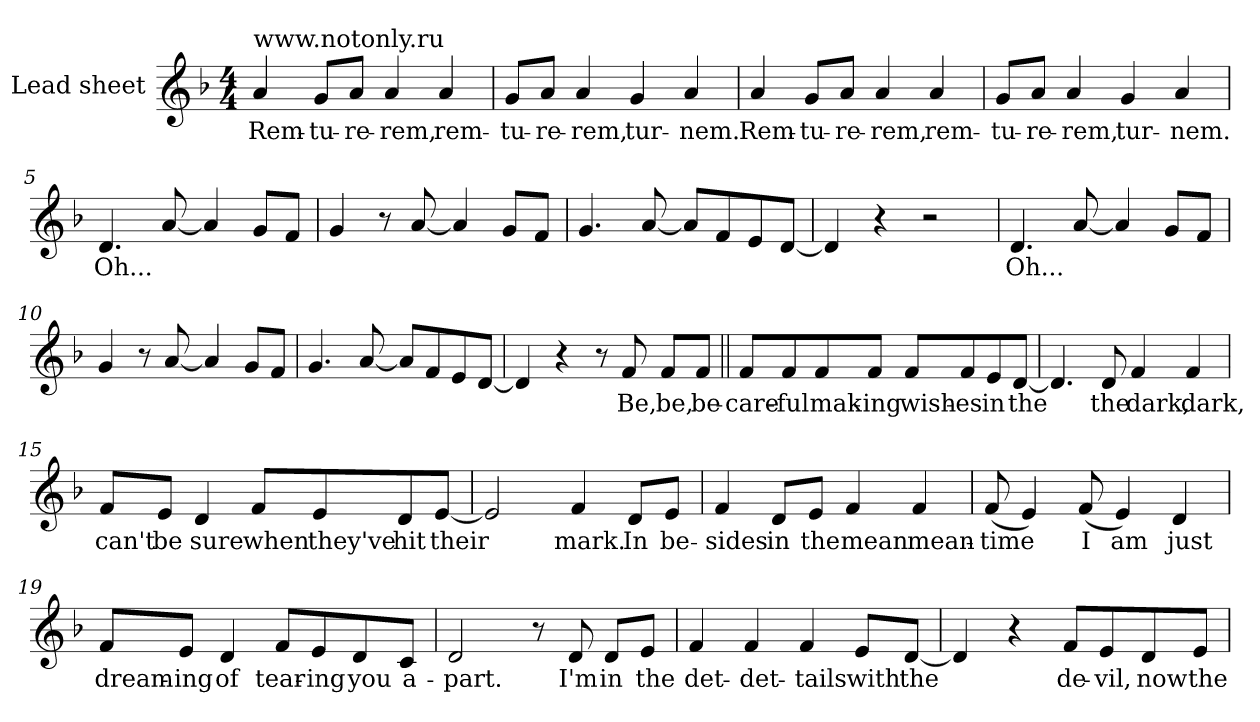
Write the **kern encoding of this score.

**kern	**text
*part1	*part1
*staff1	*staff1
*I"Lead sheet	*
*clefG2	*
*k[b-]	*
*F:	*
*M4/4	*
*MM155	*
=1	=1
!LO:TX:a:t=www.notonly.ru	!
!	!LO:LY:b:color=#FF0080
4a	Rem-
!	!LO:LY:b:color=#FF0080
8gL	-tu-
!	!LO:LY:b:color=#FF0080
8aJ	-re-
!	!LO:LY:b:color=#FF0080
4a	-rem,
!	!LO:LY:b:color=#FF0080
4a	rem-
=2	=2
!	!LO:LY:b:color=#FF0080
8gL	-tu-
!	!LO:LY:b:color=#FF0080
8aJ	-re-
!	!LO:LY:b:color=#FF0080
4a	-rem,
!	!LO:LY:b:color=#FF0080
4g	tur-
!	!LO:LY:b:color=#FF0080
4a	-nem.
=3	=3
!	!LO:LY:b:color=#FF0080
4a	Rem-
!	!LO:LY:b:color=#FF0080
8gL	-tu-
!	!LO:LY:b:color=#FF0080
8aJ	-re-
!	!LO:LY:b:color=#FF0080
4a	-rem,
!	!LO:LY:b:color=#FF0080
4a	rem-
=4	=4
!	!LO:LY:b:color=#FF0080
8gL	-tu-
!	!LO:LY:b:color=#FF0080
8aJ	-re-
!	!LO:LY:b:color=#FF0080
4a	-rem,
!	!LO:LY:b:color=#FF0080
4g	tur-
!	!LO:LY:b:color=#FF0080
4a	-nem.
=5	=5
!	!LO:LY:b:color=#FF8000
4.d	Oh...
[8a	.
4a]	.
8gL	.
8fJ	.
=6	=6
4g	.
8r	.
[8a	.
4a]	.
8gL	.
8fJ	.
=7	=7
4.g	.
[8a	.
8aL]	.
8f	.
8e	.
[8dJ	.
=8	=8
4d]	.
4r	.
2r	.
=9	=9
!	!LO:LY:b:color=#FF8000
4.d	Oh...
[8a	.
4a]	.
8gL	.
8fJ	.
!!LO:LB:g=z
=10	=10
4g	.
8r	.
[8a	.
4a]	.
8gL	.
8fJ	.
=11	=11
4.g	.
[8a	.
8aL]	.
8f	.
8e	.
[8dJ	.
=12	=12
4d]	.
4r	.
8r	.
!	!LO:LY:b:color=#008000
8f	Be,
!	!LO:LY:b:color=#008000
8fL	be,
!	!LO:LY:b:color=#008000
8fJ	be-
=13||	=13||
!	!LO:LY:b:color=#008000
8fL	-care-
!	!LO:LY:b:color=#008000
8f	-ful
!	!LO:LY:b:color=#008000
8f	mak-
!	!LO:LY:b:color=#008000
8fJ	-ing
!	!LO:LY:b:color=#008000
8fL	wish-
!	!LO:LY:b:color=#008000
8f	-es
!	!LO:LY:b:color=#008000
8e	in
!	!LO:LY:b:color=#008000
[8dJ	the
=14	=14
4.d]	.
!	!LO:LY:b:color=#008000
8d	the
!	!LO:LY:b:color=#008000
4f	dark,
!	!LO:LY:b:color=#008000
4f	dark,
=15	=15
!	!LO:LY:b:color=#008000
8fL	can't
!	!LO:LY:b:color=#008000
8eJ	be
!	!LO:LY:b:color=#008000
4d	sure
!	!LO:LY:b:color=#008000
8fL	when
!	!LO:LY:b:color=#008000
8e	they've
!	!LO:LY:b:color=#008000
8d	hit
!	!LO:LY:b:color=#008000
[8eJ	their
=16	=16
2e]	.
!	!LO:LY:b:color=#008000
4f	mark.
!	!LO:LY:b:color=#008000
8dL	In
!	!LO:LY:b:color=#008000
8eJ	be-
=17	=17
!	!LO:LY:b:color=#008000
4f	-sides
!	!LO:LY:b:color=#008000
8dL	in
!	!LO:LY:b:color=#008000
8eJ	the
!	!LO:LY:b:color=#008000
4f	mean
!	!LO:LY:b:color=#008000
4f	mean-
=18	=18
!	!LO:LY:b:color=#008000
(8f	-time
4e)	.
!	!LO:LY:b:color=#008000
(8f	I
!	!LO:LY:b:color=#008000
4e)	am
!	!LO:LY:b:color=#008000
4d	just
!!LO:LB:g=z
=19	=19
!	!LO:LY:b:color=#008000
8fL	dream-
!	!LO:LY:b:color=#008000
8eJ	-ing
!	!LO:LY:b:color=#008000
4d	of
!	!LO:LY:b:color=#008000
8fL	tear-
!	!LO:LY:b:color=#008000
8e	-ing
!	!LO:LY:b:color=#008000
8d	you
!	!LO:LY:b:color=#008000
8cJ	a-
=20	=20
!	!LO:LY:b:color=#008000
2d	-part.
8r	.
!	!LO:LY:b:color=#008000
8d	I'm
!	!LO:LY:b:color=#008000
8dL	in
!	!LO:LY:b:color=#008000
8eJ	the
=21	=21
!	!LO:LY:b:color=#008000
4f	det-
!	!LO:LY:b:color=#008000
4f	-det-
!	!LO:LY:b:color=#008000
4f	-tails
!	!LO:LY:b:color=#008000
8eL	with
!	!LO:LY:b:color=#008000
[8dJ	the
=22	=22
4d]	.
4r	.
!	!LO:LY:b:color=#008000
8fL	de-
!	!LO:LY:b:color=#008000
8e	-vil,
!	!LO:LY:b:color=#008000
8d	now
!	!LO:LY:b:color=#008000
8eJ	the
=	=
*-	*-
